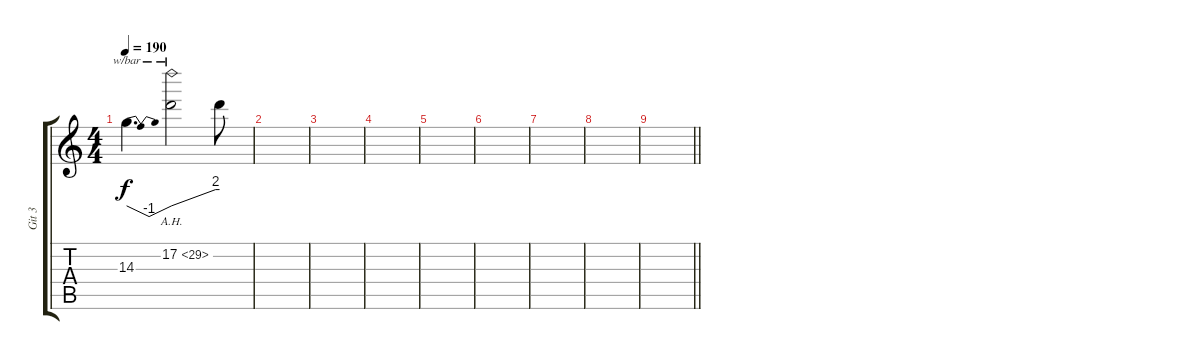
\track ("Git 3" "Git 3") {instrument overdrivenguitar}
\staff {score tabs}
\tuning (D4 A3 F3 C3 G2 D2) {hide}
\ts (4 4)
\tempo 190
\clef g2
\ks c
14.3.4{d tbe (dip default 0 0 30 -4 60 0) dy f} 17.2{ah 12}.2{tbe (custom default 0 0 55 8 60 8)} 17.2{t}.8 |
|
|
|
|
|
|
|
\barLineRight lightlight
